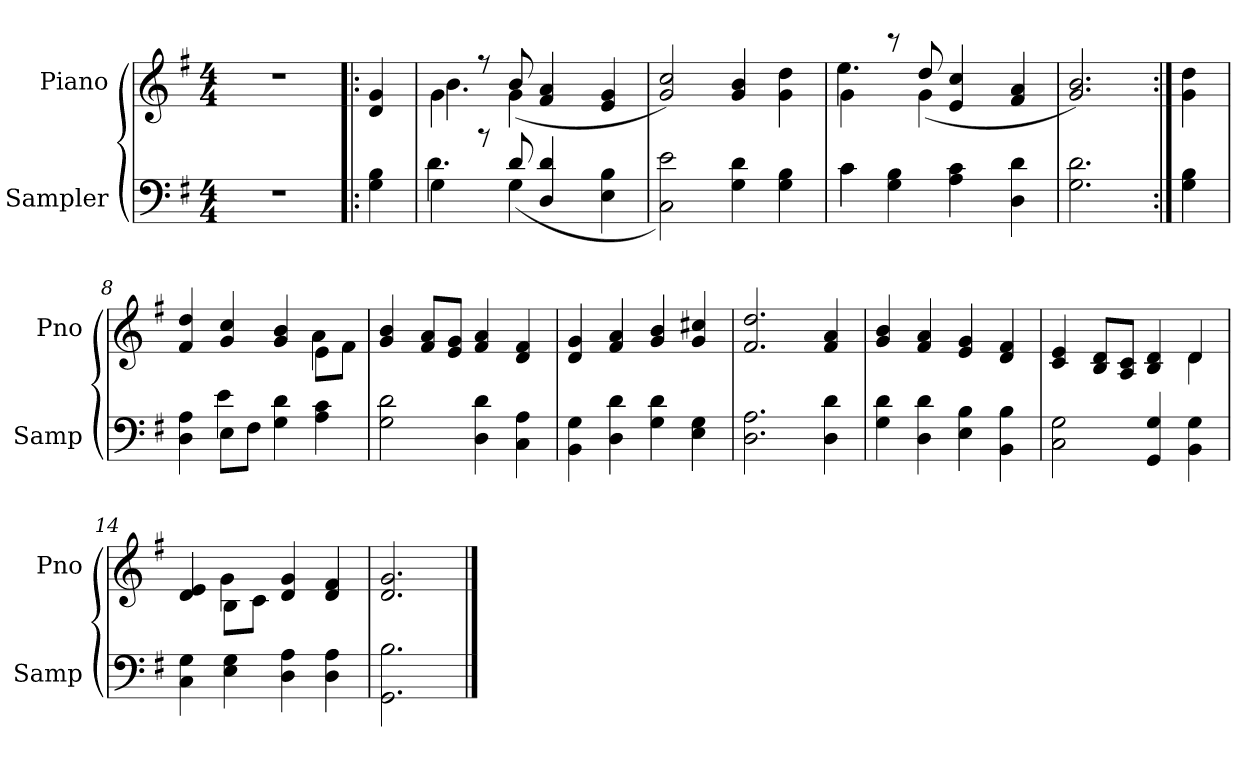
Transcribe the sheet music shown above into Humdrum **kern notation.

**kern	**kern
*part2	*part1
*staff2	*staff1
*I"Sampler	*I"Piano
*I'Samp	*I'Pno
*clefF4	*clefG2
*k[f#]	*k[f#]
*G:	*G:
*M4/4	*M4/4
=1	=1
1r	1r
=2!|:	=2!|:
4G 4B	4d 4g
=3	=3
*^	*^
4G\	4.d	4g\	4.b
8r	.	8r	.
8d/	(4G	8b/	(4g
4D 4d	.	4f# 4a	.
.	4.ryy	.	4.ryy
4E 4B	.	4e 4g	.
*v	*v	*	*
*	*v	*v
=4	=4
2C 2e)	2g 2cc)
4G 4d	4g 4b
4G 4B	4g 4dd
=5	=5
*^	*^
4c\	4c	4g\	4.ee
4G 4B	2.ryy	8r	.
.	.	8dd/	(4g
4A 4c	.	4e 4cc	.
.	.	.	4.ryy
4D 4d	.	4f# 4a	.
*v	*v	*	*
*	*v	*v
=6	=6
2.G 2.d	2.g 2.b)
=7:|!	=7:|!
4G 4B	4g 4dd
=8	=8
*^	*^
4D 4A	4ryy	4f# 4dd	2.ryy
8E\L	4e	4g 4cc	.
8F#\J	.	.	.
4G 4d	2ryy	4g 4b	.
4A 4c	.	8e\L	4a
.	.	8f#\J	.
*v	*v	*	*
*	*v	*v
=9	=9
2G 2d	4g 4b
.	8f#/ 8a/L
.	8e/ 8g/J
4D 4d	4f# 4a
4C 4A	4d 4f#
=10	=10
4BB 4G	4d 4g
4D 4d	4f# 4a
4G 4d	4g 4b
4E 4G	4g 4cc#X
=11	=11
2.D 2.A	2.f# 2.dd
4D 4d	4f# 4a
=12	=12
4G 4d	4g 4b
4D 4d	4f# 4a
4E 4B	4e 4g
4BB 4B	4d 4f#
=13	=13
*	*^
2C 2G	4c 4e	2.ryy
.	8B/ 8d/L	.
.	8A/ 8c/J	.
4GG 4G	4B 4d	.
4BB 4G	4d/	4d
=14	=14	=14
4C 4G	4d 4e	4ryy
4E 4G	8B\L	4g
.	8c\J	.
4D 4A	4d 4g	2ryy
4D 4A	4d 4f#	.
*	*v	*v
=15	=15
2.GG 2.B	2.d 2.g
==	==
*-	*-
